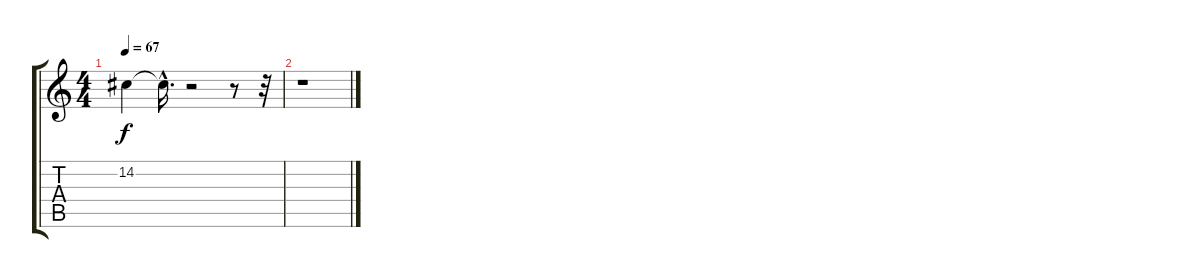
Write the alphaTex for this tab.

\track "" {instrument flute}
\staff {score tabs}
\tuning (E4 B3 G3 D3 A2 E2) {hide}
\ts (4 4)
\tempo 67
\clef g2
\ks c
14.2{t}.4{dy f} 14.2{hac t}.16{d} r.2 r.8 r.32 |
r.1
